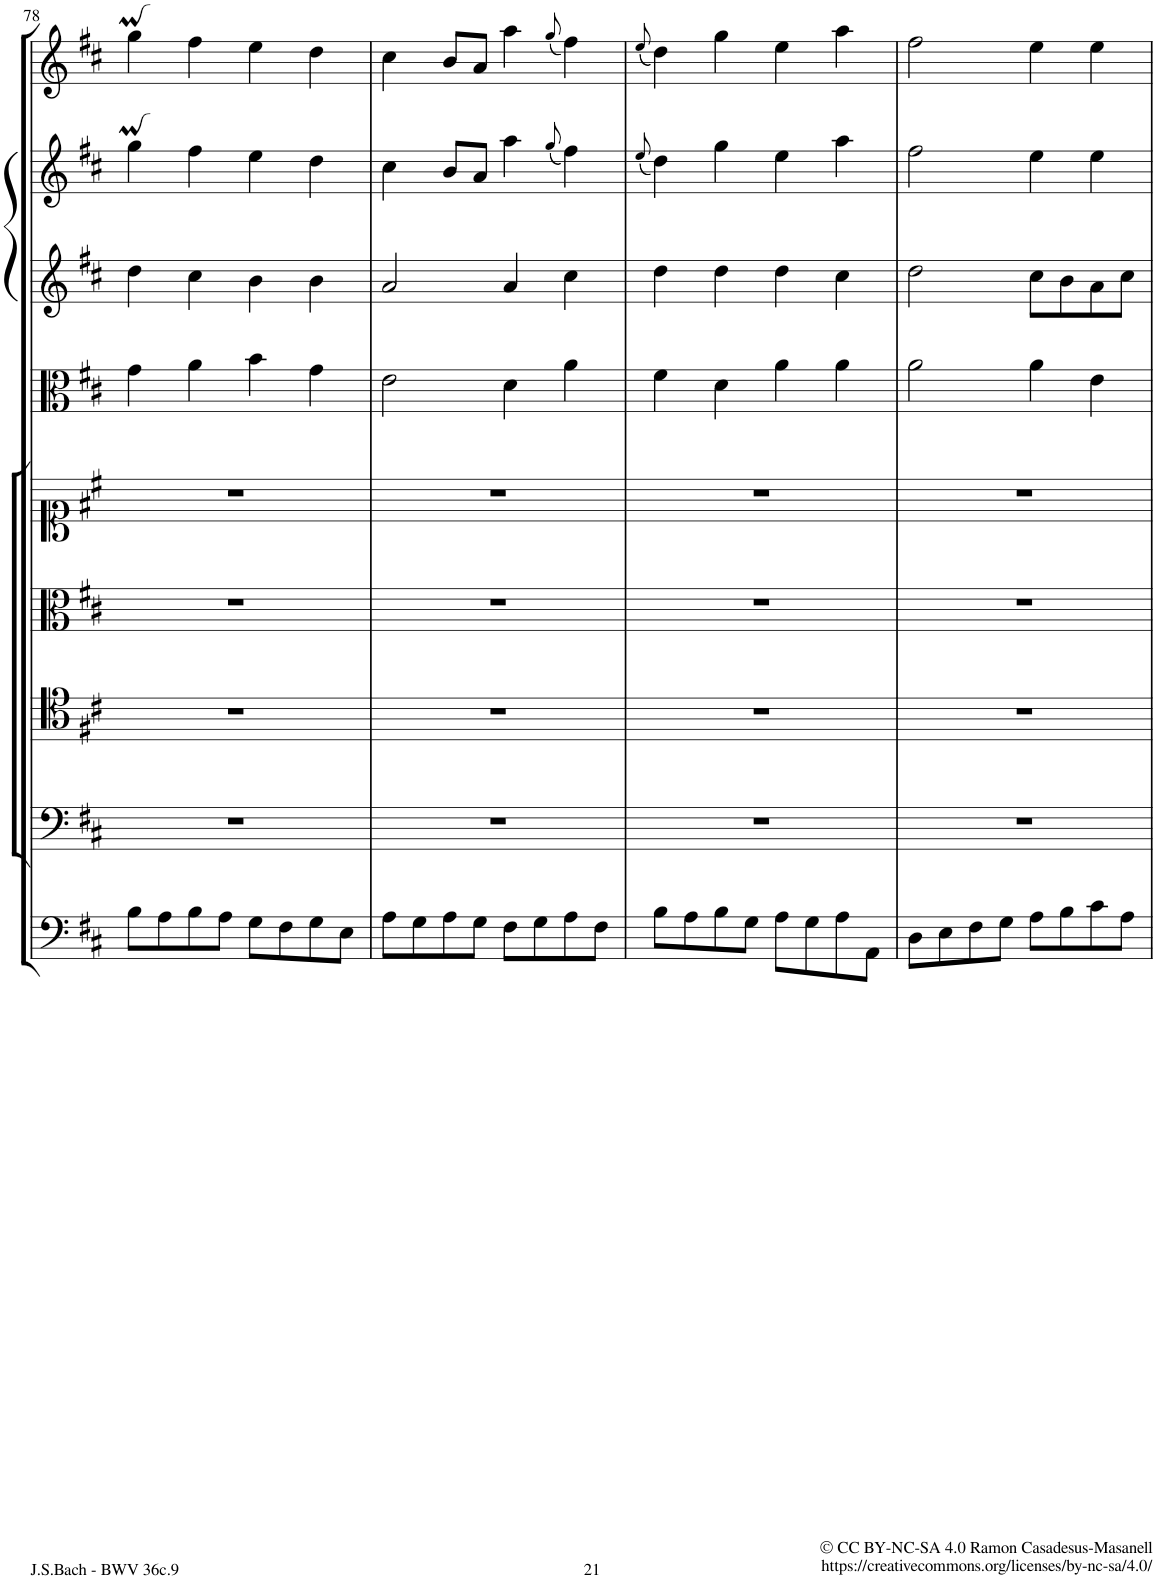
**kern	**kern	**kern	**kern	**kern	**kern	**kern	**kern	**kern
*part9	*part8	*part7	*part6	*part5	*part4	*part3	*part2	*part1
*staff9	*staff8	*staff7	*staff6	*staff5	*staff4	*staff3	*staff2	*staff1
*I"Continuo	*I"Basso	*I"Tenore	*I"Alto	*I"Soprano	*I"Viola	*I"Violino II	*I"Violino I	*I"Oboe d'amore
*	*	*	*	*	*I'Vla	*I'Vln	*I'Vln	*I'Ob
!!LO:PB:g=z
*clefF4	*clefF4	*clefC4	*clefC3	*clefC1	*clefC3	*clefG2	*clefG2	*clefG2
*k[f#c#]	*k[f#c#]	*k[f#c#]	*k[f#c#]	*k[f#c#]	*k[f#c#]	*k[f#c#]	*k[f#c#]	*k[f#c#]
*M2/2	*M2/2	*M2/2	*M2/2	*M2/2	*M2/2	*M2/2	*M2/2	*M2/2
=78	=78	=78	=78	=78	=78	=78	=78	=78
8B\L	1r	1r	1r	1r	4g\	4dd\	4gg\	4gg\
8A\	.	.	.	.	.	.	.	.
8B\	.	.	.	.	4a\	4cc#\	4ff#\	4ff#\
8A\J	.	.	.	.	.	.	.	.
8G\L	.	.	.	.	4b\	4b\	4ee\	4ee\
8F#\	.	.	.	.	.	.	.	.
8G\	.	.	.	.	4g\	4b\	4dd\	4dd\
8E\J	.	.	.	.	.	.	.	.
=79	=79	=79	=79	=79	=79	=79	=79	=79
8A\L	1r	1r	1r	1r	2e\	2a/	4cc#\	4cc#\
8G\	.	.	.	.	.	.	.	.
8A\	.	.	.	.	.	.	8b/L	8b/L
8G\J	.	.	.	.	.	.	8a/J	8a/J
8F#\L	.	.	.	.	4d\	4a/	4aa\	4aa\
8G\	.	.	.	.	.	.	.	.
.	.	.	.	.	.	.	(8qgg/	(8qgg/
8A\	.	.	.	.	4a\	4cc#\	4ff#\)	4ff#\)
8F#\J	.	.	.	.	.	.	.	.
=80	=80	=80	=80	=80	=80	=80	=80	=80
.	.	.	.	.	.	.	(8qee/	(8qee/
8B\L	1r	1r	1r	1r	4f#\	4dd\	4dd\)	4dd\)
8A\	.	.	.	.	.	.	.	.
8B\	.	.	.	.	4d\	4dd\	4gg\	4gg\
8G\J	.	.	.	.	.	.	.	.
8A\L	.	.	.	.	4a\	4dd\	4ee\	4ee\
8G\	.	.	.	.	.	.	.	.
8A\	.	.	.	.	4a\	4cc#\	4aa\	4aa\
8AA\J	.	.	.	.	.	.	.	.
=81	=81	=81	=81	=81	=81	=81	=81	=81
8D\L	1r	1r	1r	1r	2a\	2dd\	2ff#\	2ff#\
8E\	.	.	.	.	.	.	.	.
8F#\	.	.	.	.	.	.	.	.
8G\J	.	.	.	.	.	.	.	.
8A\L	.	.	.	.	4a\	8cc#\L	4ee\	4ee\
8B\	.	.	.	.	.	8b\	.	.
8c#\	.	.	.	.	4e\	8a\	4ee\	4ee\
8A\J	.	.	.	.	.	8cc#\J	.	.
=	=	=	=	=	=	=	=	=
*-	*-	*-	*-	*-	*-	*-	*-	*-
